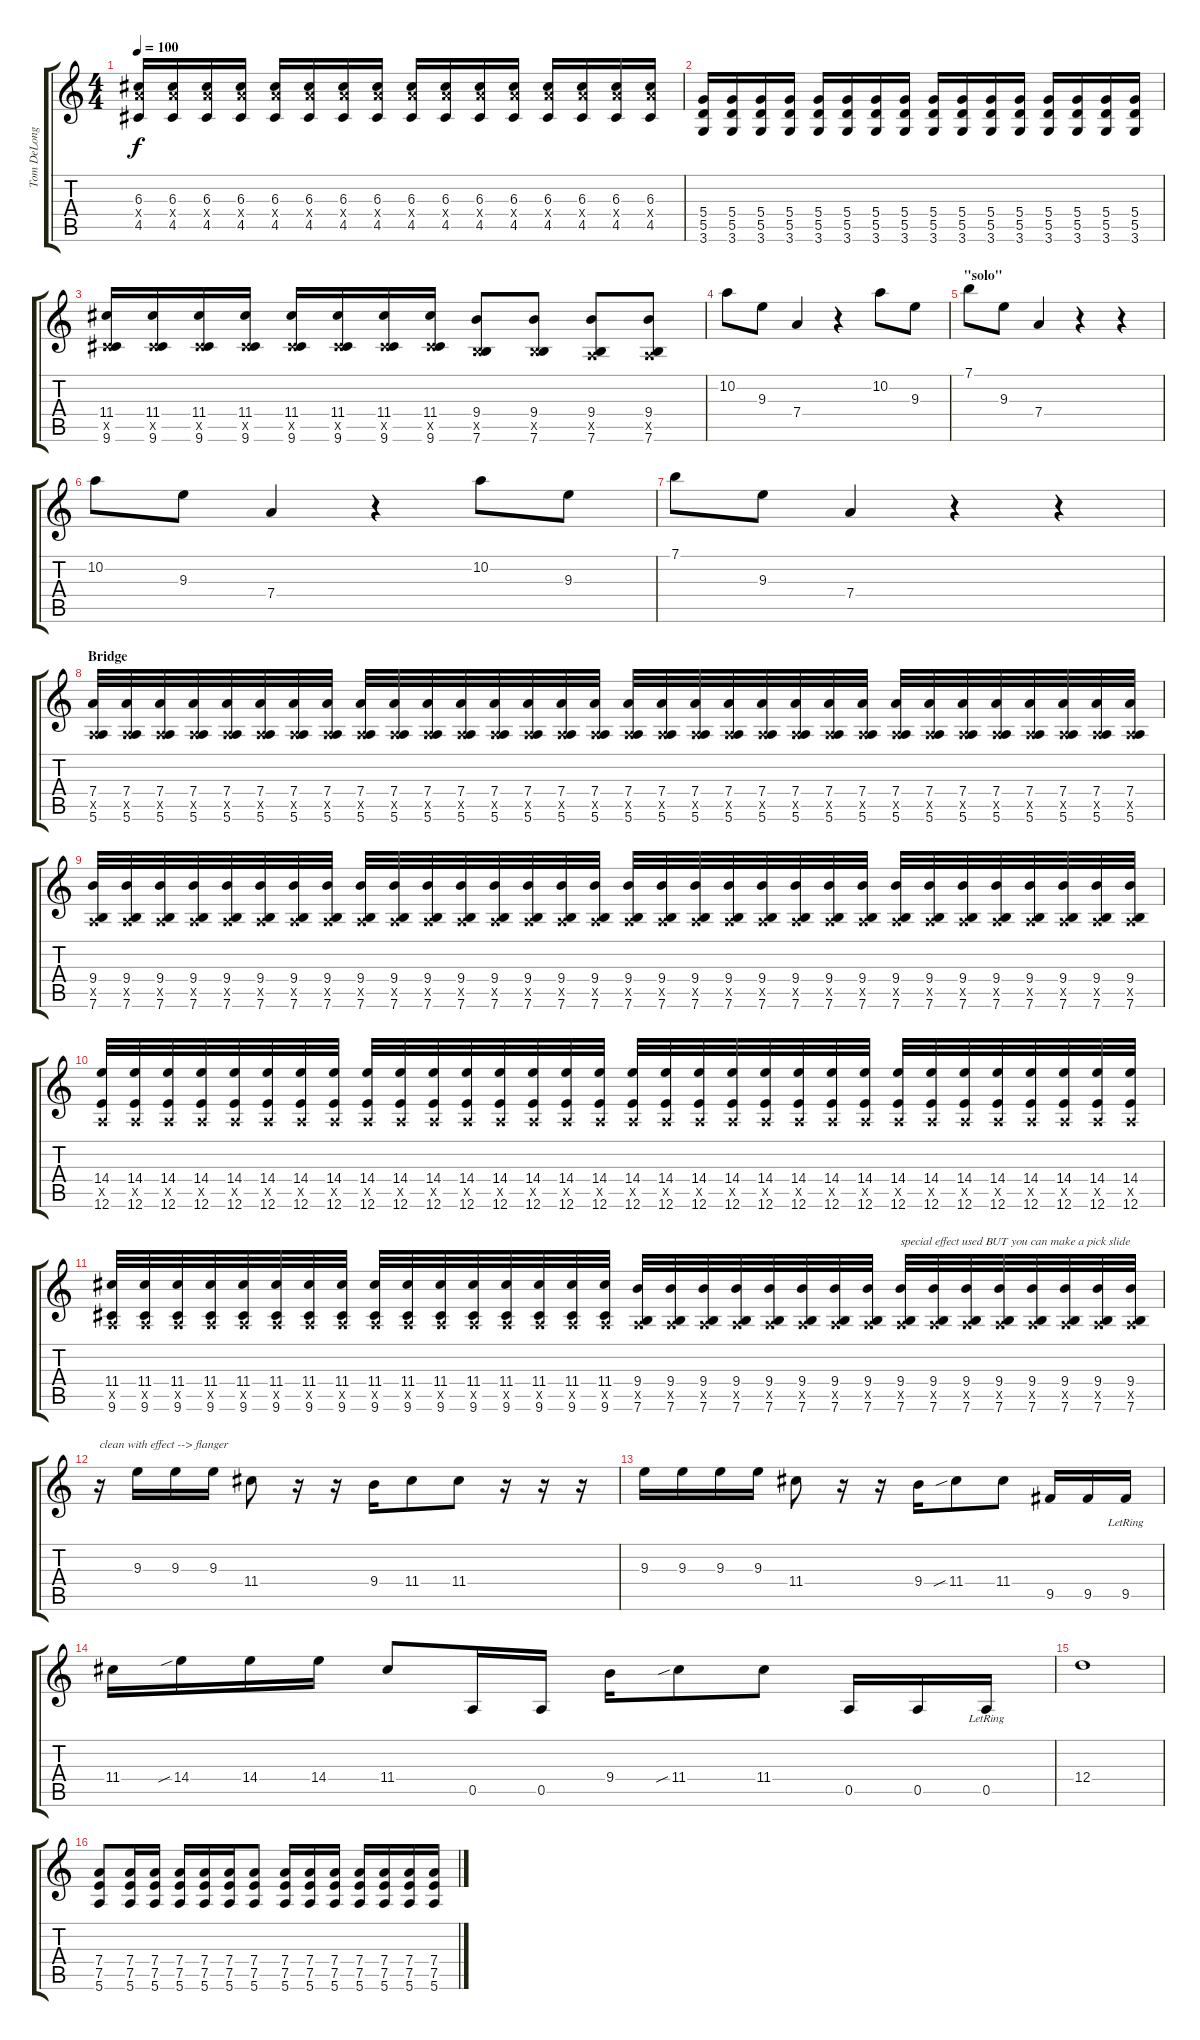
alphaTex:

\track ("Tom DeLonge (E-Gitarre)" "Tom DeLong") {instrument overdrivenguitar}
\staff {score tabs}
\tuning (E4 B3 G3 D3 A2 E2) {hide}
\ts (4 4)
\tempo 100
\clef g2
\ks c
(6.3 7.4{x} 4.5).16{dy f} (6.3 7.4{x} 4.5).16 (6.3 7.4{x} 4.5).16 (6.3 7.4{x} 4.5).16 (6.3 7.4{x} 4.5).16 (6.3 7.4{x} 4.5).16 (6.3 7.4{x} 4.5).16 (6.3 7.4{x} 4.5).16 (6.3 7.4{x} 4.5).16 (6.3 7.4{x} 4.5).16 (6.3 7.4{x} 4.5).16 (6.3 7.4{x} 4.5).16 (6.3 7.4{x} 4.5).16 (6.3 7.4{x} 4.5).16 (6.3 7.4{x} 4.5).16 (6.3 7.4{x} 4.5).16 |
(5.4 5.5 3.6).16 (5.4 5.5 3.6).16 (5.4 5.5 3.6).16 (5.4 5.5 3.6).16 (5.4 5.5 3.6).16 (5.4 5.5 3.6).16 (5.4 5.5 3.6).16 (5.4 5.5 3.6).16 (5.4 5.5 3.6).16 (5.4 5.5 3.6).16 (5.4 5.5 3.6).16 (5.4 5.5 3.6).16 (5.4 5.5 3.6).16 (5.4 5.5 3.6).16 (5.4 5.5 3.6).16 (5.4 5.5 3.6).16 |
(11.4 4.5{x} 9.6).16 (11.4 4.5{x} 9.6).16 (11.4 4.5{x} 9.6).16 (11.4 4.5{x} 9.6).16 (11.4 4.5{x} 9.6).16 (11.4 4.5{x} 9.6).16 (11.4 4.5{x} 9.6).16 (11.4 4.5{x} 9.6).16 (9.4 2.5{x} 7.6).8 (9.4 2.5{x} 7.6).8 (9.4 0.5{x} 7.6).8 (9.4 0.5{x} 7.6).8 |
10.2.8 9.3.8 7.4.4 r.4 10.2.8 9.3.8 |
\section ("" "\"solo\"")
7.1.8 9.3.8 7.4.4 r.4 r.4 |
10.2.8 9.3.8 7.4.4 r.4 10.2.8 9.3.8 |
7.1.8 9.3.8 7.4.4 r.4 r.4 |
\section ("" "Bridge")
(7.4 0.5{x} 5.6).32 (7.4 0.5{x} 5.6).32 (7.4 0.5{x} 5.6).32 (7.4 0.5{x} 5.6).32 (7.4 0.5{x} 5.6).32 (7.4 0.5{x} 5.6).32 (7.4 0.5{x} 5.6).32 (7.4 0.5{x} 5.6).32 (7.4 0.5{x} 5.6).32 (7.4 0.5{x} 5.6).32 (7.4 0.5{x} 5.6).32 (7.4 0.5{x} 5.6).32 (7.4 0.5{x} 5.6).32 (7.4 0.5{x} 5.6).32 (7.4 0.5{x} 5.6).32 (7.4 0.5{x} 5.6).32 (7.4 0.5{x} 5.6).32 (7.4 0.5{x} 5.6).32 (7.4 0.5{x} 5.6).32 (7.4 0.5{x} 5.6).32 (7.4 0.5{x} 5.6).32 (7.4 0.5{x} 5.6).32 (7.4 0.5{x} 5.6).32 (7.4 0.5{x} 5.6).32 (7.4 0.5{x} 5.6).32 (7.4 0.5{x} 5.6).32 (7.4 0.5{x} 5.6).32 (7.4 0.5{x} 5.6).32 (7.4 0.5{x} 5.6).32 (7.4 0.5{x} 5.6).32 (7.4 0.5{x} 5.6).32 (7.4 0.5{x} 5.6).32 |
(9.4 0.5{x} 7.6).32 (9.4 0.5{x} 7.6).32 (9.4 0.5{x} 7.6).32 (9.4 0.5{x} 7.6).32 (9.4 0.5{x} 7.6).32 (9.4 0.5{x} 7.6).32 (9.4 0.5{x} 7.6).32 (9.4 0.5{x} 7.6).32 (9.4 0.5{x} 7.6).32 (9.4 0.5{x} 7.6).32 (9.4 0.5{x} 7.6).32 (9.4 0.5{x} 7.6).32 (9.4 0.5{x} 7.6).32 (9.4 0.5{x} 7.6).32 (9.4 0.5{x} 7.6).32 (9.4 0.5{x} 7.6).32 (9.4 0.5{x} 7.6).32 (9.4 0.5{x} 7.6).32 (9.4 0.5{x} 7.6).32 (9.4 0.5{x} 7.6).32 (9.4 0.5{x} 7.6).32 (9.4 0.5{x} 7.6).32 (9.4 0.5{x} 7.6).32 (9.4 0.5{x} 7.6).32 (9.4 0.5{x} 7.6).32 (9.4 0.5{x} 7.6).32 (9.4 0.5{x} 7.6).32 (9.4 0.5{x} 7.6).32 (9.4 0.5{x} 7.6).32 (9.4 0.5{x} 7.6).32 (9.4 0.5{x} 7.6).32 (9.4 0.5{x} 7.6).32 |
(14.4 0.5{x} 12.6).32 (14.4 0.5{x} 12.6).32 (14.4 0.5{x} 12.6).32 (14.4 0.5{x} 12.6).32 (14.4 0.5{x} 12.6).32 (14.4 0.5{x} 12.6).32 (14.4 0.5{x} 12.6).32 (14.4 0.5{x} 12.6).32 (14.4 0.5{x} 12.6).32 (14.4 0.5{x} 12.6).32 (14.4 0.5{x} 12.6).32 (14.4 0.5{x} 12.6).32 (14.4 0.5{x} 12.6).32 (14.4 0.5{x} 12.6).32 (14.4 0.5{x} 12.6).32 (14.4 0.5{x} 12.6).32 (14.4 0.5{x} 12.6).32 (14.4 0.5{x} 12.6).32 (14.4 0.5{x} 12.6).32 (14.4 0.5{x} 12.6).32 (14.4 0.5{x} 12.6).32 (14.4 0.5{x} 12.6).32 (14.4 0.5{x} 12.6).32 (14.4 0.5{x} 12.6).32 (14.4 0.5{x} 12.6).32 (14.4 0.5{x} 12.6).32 (14.4 0.5{x} 12.6).32 (14.4 0.5{x} 12.6).32 (14.4 0.5{x} 12.6).32 (14.4 0.5{x} 12.6).32 (14.4 0.5{x} 12.6).32 (14.4 0.5{x} 12.6).32 |
(11.4 0.5{x} 9.6).32 (11.4 0.5{x} 9.6).32 (11.4 0.5{x} 9.6).32 (11.4 0.5{x} 9.6).32 (11.4 0.5{x} 9.6).32 (11.4 0.5{x} 9.6).32 (11.4 0.5{x} 9.6).32 (11.4 0.5{x} 9.6).32 (11.4 0.5{x} 9.6).32 (11.4 0.5{x} 9.6).32 (11.4 0.5{x} 9.6).32 (11.4 0.5{x} 9.6).32 (11.4 0.5{x} 9.6).32 (11.4 0.5{x} 9.6).32 (11.4 0.5{x} 9.6).32 (11.4 0.5{x} 9.6).32 (9.4 0.5{x} 7.6).32 (9.4 0.5{x} 7.6).32 (9.4 0.5{x} 7.6).32 (9.4 0.5{x} 7.6).32 (9.4 0.5{x} 7.6).32 (9.4 0.5{x} 7.6).32 (9.4 0.5{x} 7.6).32 (9.4 0.5{x} 7.6).32 (9.4 0.5{x} 7.6).32{txt "special effect used BUT you can make a pick slide"} (9.4 0.5{x} 7.6).32 (9.4 0.5{x} 7.6).32 (9.4 0.5{x} 7.6).32 (9.4 0.5{x} 7.6).32 (9.4 0.5{x} 7.6).32 (9.4 0.5{x} 7.6).32 (9.4 0.5{x} 7.6).32 |
r.16{txt "clean with effect --> flanger" instrument electricguitarclean} 9.3.16 9.3.16 9.3.16 11.4.8 r.16 r.16 9.4.16 11.4.8 11.4.8 r.16 r.16 r.16 |
9.3.16 9.3.16 9.3.16 9.3.16 11.4.8 r.16 r.16 9.4.16 11.4{sib}.8 11.4.8 9.5.16 9.5.16 9.5{lr}.16 |
11.4.16 14.4{sib}.16 14.4.16 14.4.16 11.4.8 0.5.16 0.5.16 9.4.16 11.4{sib}.8 11.4.8 0.5.16 0.5.16 0.5{lr}.16 |
12.4.1 |
(7.4 7.5 5.6).8{instrument distortionguitar} (7.4 7.5 5.6).16 (7.4 7.5 5.6).16 (7.4 7.5 5.6).16 (7.4 7.5 5.6).16 (7.4 7.5 5.6).16 (7.4 7.5 5.6).8 (7.4 7.5 5.6).16 (7.4 7.5 5.6).16 (7.4 7.5 5.6).16 (7.4 7.5 5.6).16 (7.4 7.5 5.6).16 (7.4 7.5 5.6).16 (7.4 7.5 5.6).16
